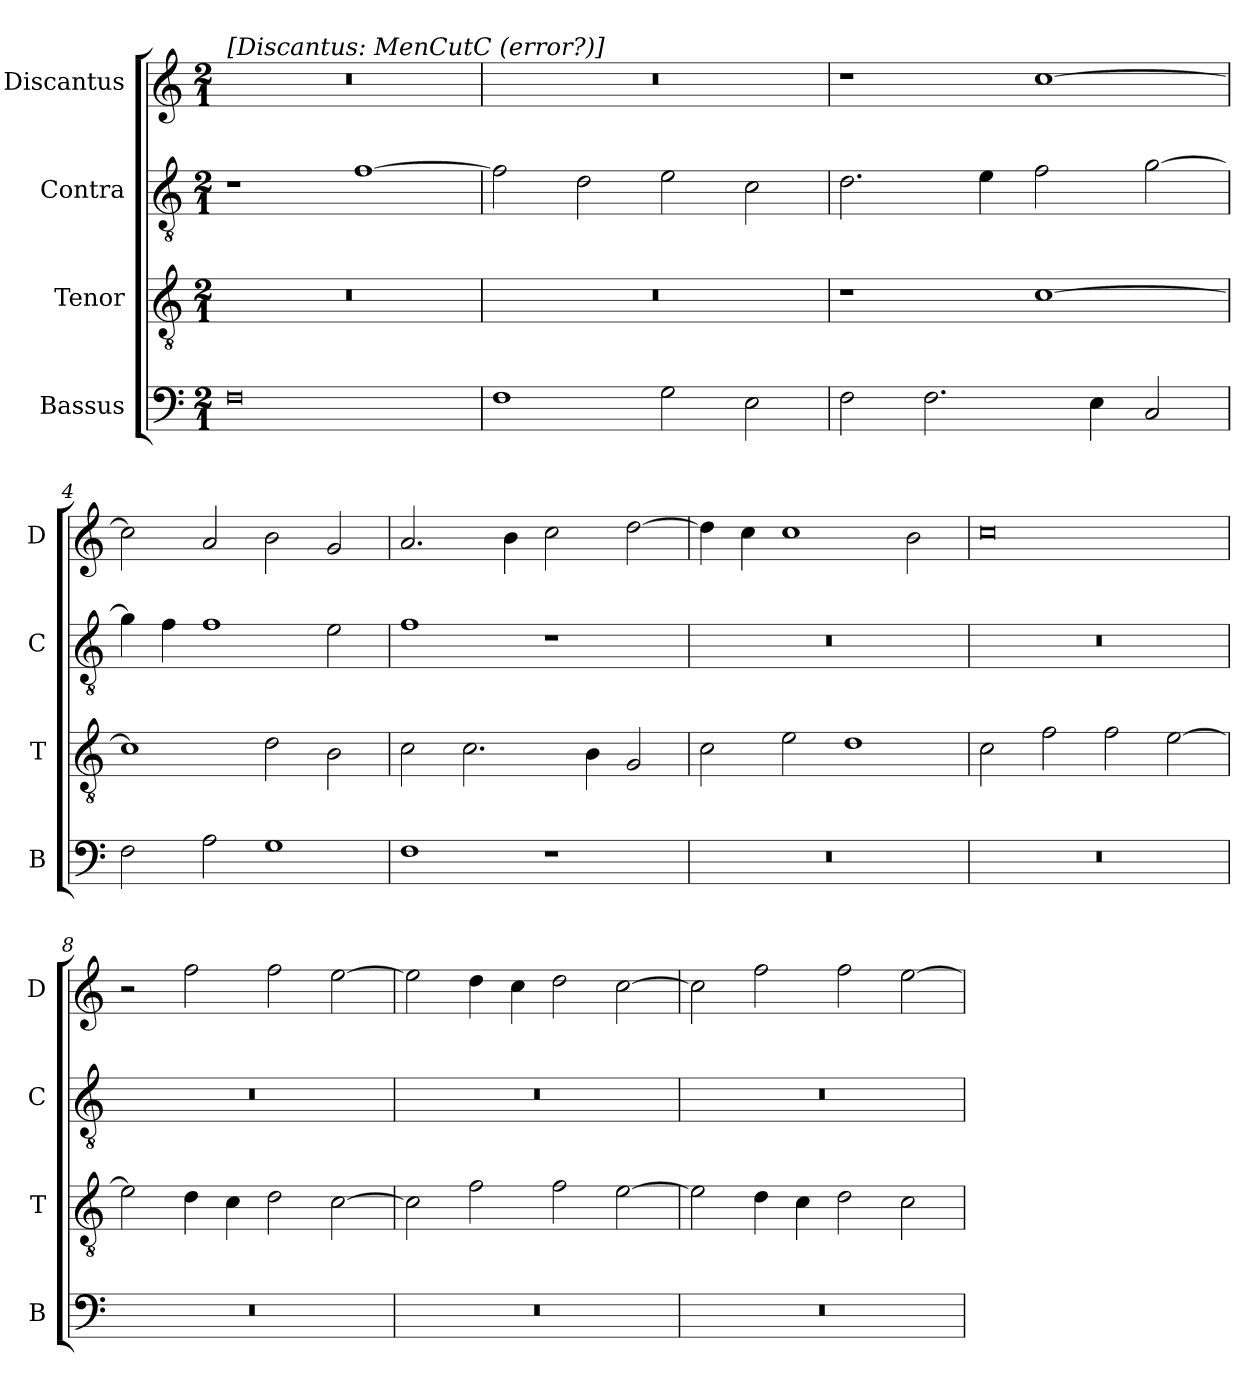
**kern	**kern	**kern	**kern
*part4	*part3	*part2	*part1
*staff4	*staff3	*staff2	*staff1
*I"Bassus	*I"Tenor	*I"Contra	*I"Discantus
*I'B	*I'T	*I'C	*I'D
*clefF4	*clefGv2	*clefGv2	*clefG2
*k[]	*k[]	*k[]	*k[]
*M2/1	*M2/1	*M2/1	*M2/1
=1	=1	=1	=1
!	!	!	!LO:TX:a:t=[Discantus&colon; MenCutC (error?)]
0F	0r	1r	0r
.	.	[1f	.
=2	=2	=2	=2
1F	0r	2f\]	0r
.	.	2d\	.
2G\	.	2e\	.
2E\	.	2c\	.
=3	=3	=3	=3
2F\	1r	2.d\	1r
2.F\	.	.	.
.	.	4e\	.
.	[1c	2f\	[1cc
4E\	.	.	.
2C/	.	[2g\	.
=4	=4	=4	=4
2F\	1c]	4g\]	2cc\]
.	.	4f\	.
2A\	.	1f	2a/
1G	2d\	.	2b\
.	2B\	2e\	2g/
=5	=5	=5	=5
1F	2c\	1f	2.a/
.	2.c\	.	.
.	.	.	4b\
1r	.	1r	2cc\
.	4B\	.	.
.	2G/	.	[2dd\
=6	=6	=6	=6
0r	2c\	0r	4dd\]
.	.	.	4cc\
.	2e\	.	1cc
.	1d	.	.
.	.	.	2b\
=7	=7	=7	=7
0r	2c\	0r	0cc
.	2f\	.	.
.	2f\	.	.
.	[2e\	.	.
=8	=8	=8	=8
0r	2e\]	0r	2r
.	4d\	.	2ff\
.	4c\	.	.
.	2d\	.	2ff\
.	[2c\	.	[2ee\
=9	=9	=9	=9
0r	2c\]	0r	2ee\]
.	2f\	.	4dd\
.	.	.	4cc\
.	2f\	.	2dd\
.	[2e\	.	[2cc\
=10	=10	=10	=10
0r	2e\]	0r	2cc\]
.	4d\	.	2ff\
.	4c\	.	.
.	2d\	.	2ff\
.	2c\	.	[2ee\
=	=	=	=
*-	*-	*-	*-
